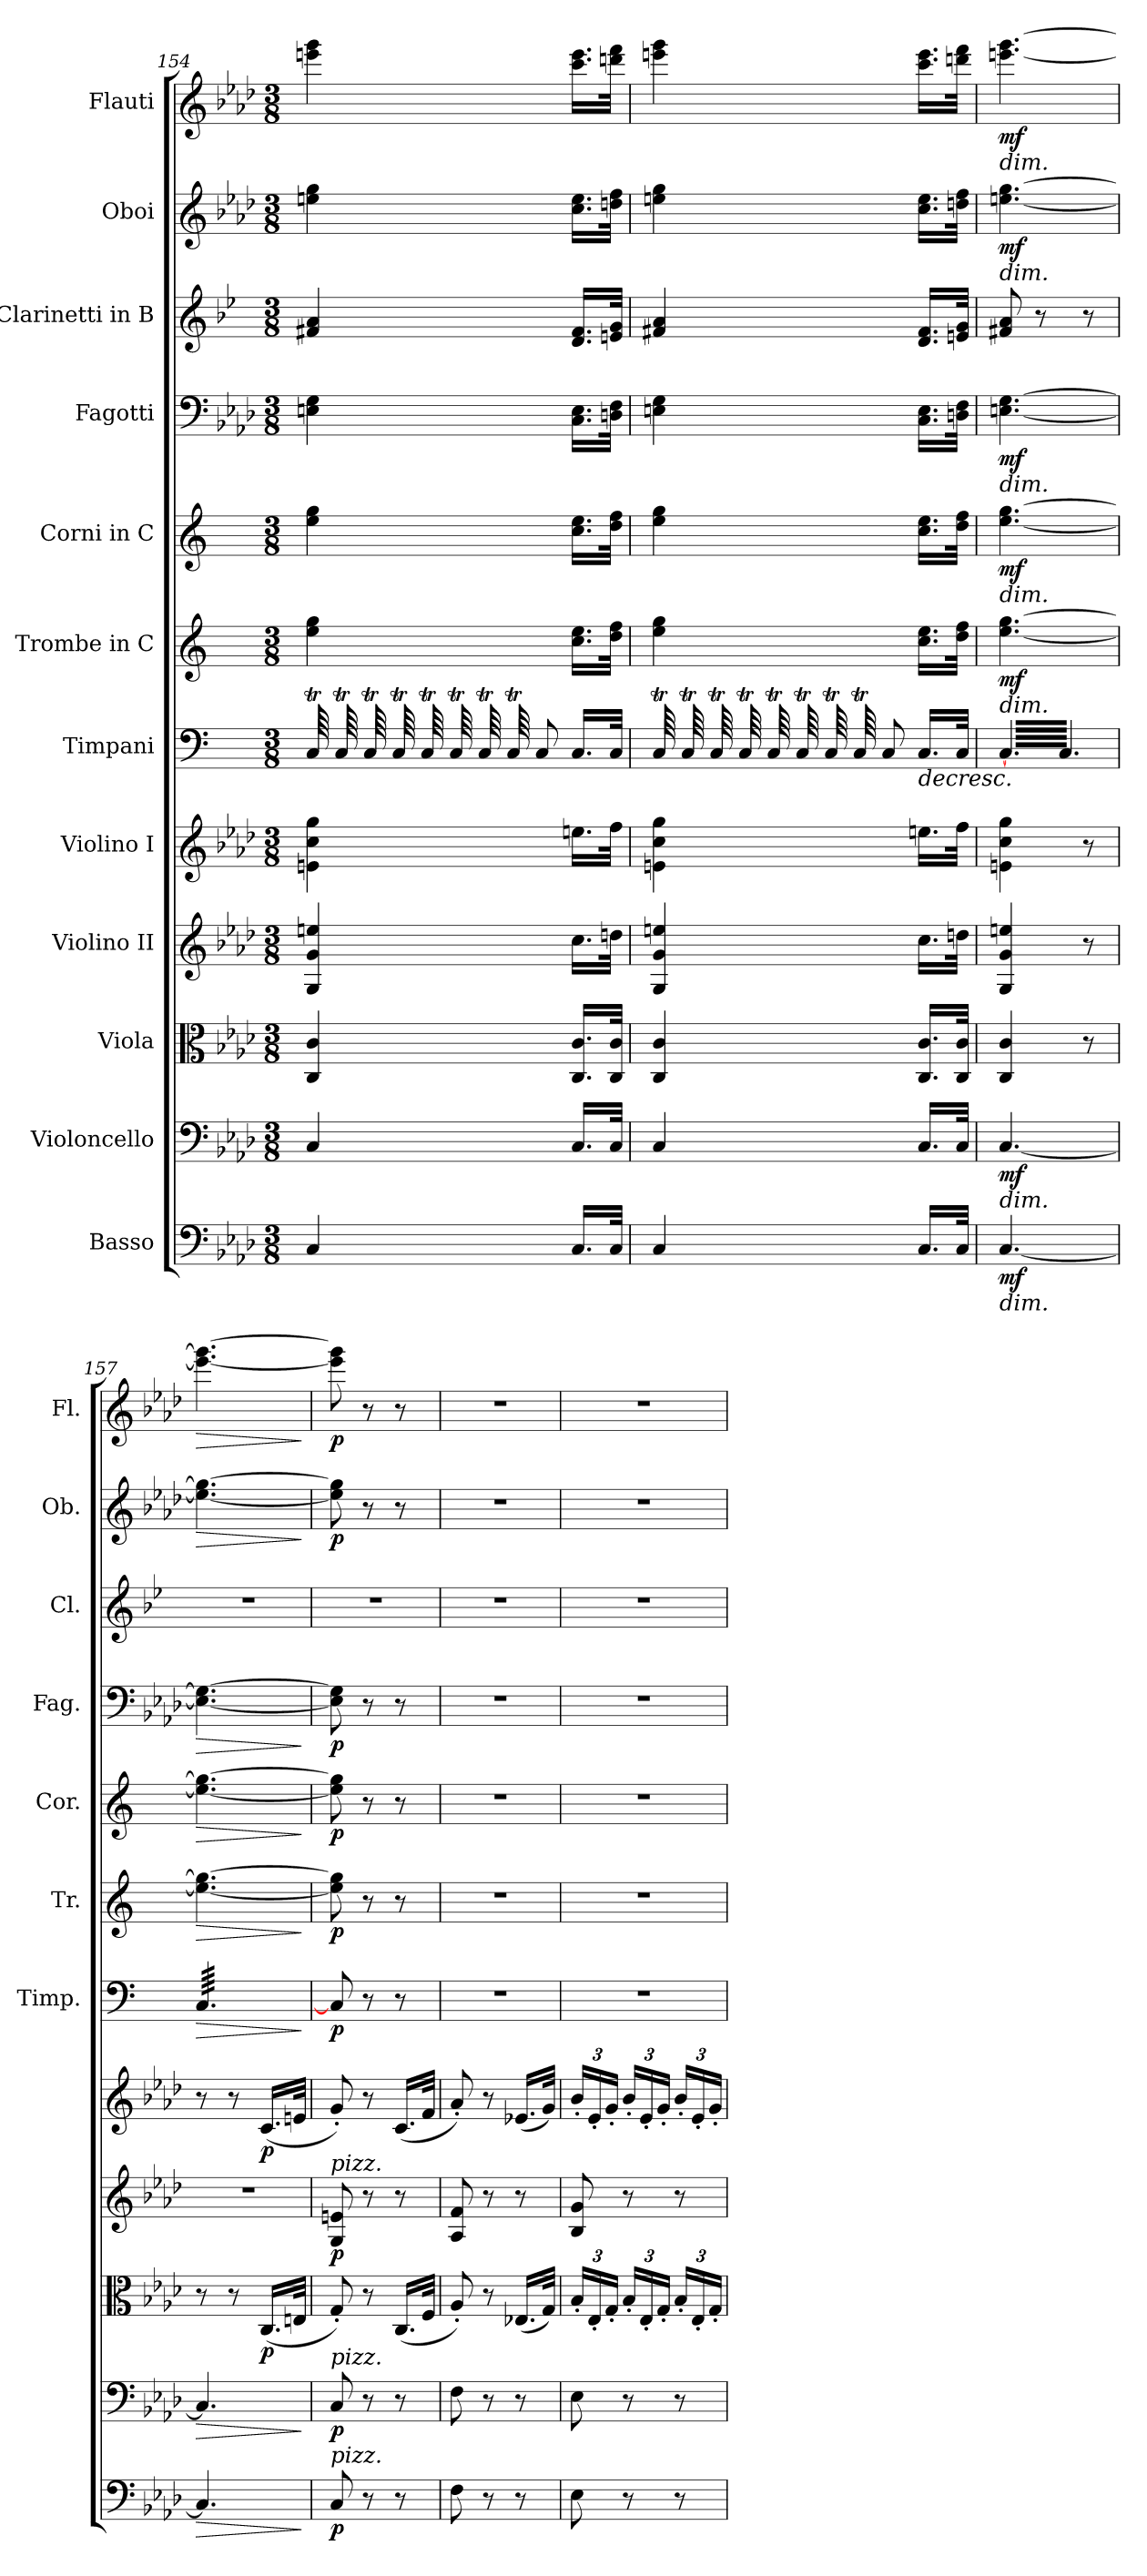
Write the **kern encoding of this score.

**kern	**dynam	**kern	**dynam	**kern	**dynam	**kern	**dynam	**kern	**dynam	**kern	**dynam	**kern	**dynam	**kern	**dynam	**kern	**dynam	**kern	**kern	**dynam	**kern	**dynam
*part12	*part12	*part11	*part11	*part10	*part10	*part9	*part9	*part8	*part8	*part7	*part7	*part6	*part6	*part5	*part5	*part4	*part4	*part3	*part2	*part2	*part1	*part1
*staff12	*staff12	*staff11	*staff11	*staff10	*staff10	*staff9	*staff9	*staff8	*staff8	*staff7	*staff7	*staff6	*staff6	*staff5	*staff5	*staff4	*staff4	*staff3	*staff2	*staff2	*staff1	*staff1
*I"Basso	*	*I"Violoncello	*	*I"Viola	*	*I"Violino II	*	*I"Violino I	*	*I"Timpani	*	*I"Trombe in C	*	*I"Corni in C	*	*I"Fagotti	*	*I"Clarinetti in B	*I"Oboi	*	*I"Flauti	*
*	*	*	*	*	*	*	*	*	*	*I'Timp.	*	*I'Tr.	*	*I'Cor.	*	*I'Fag.	*	*I'Cl.	*I'Ob.	*	*I'Fl.	*
*clefF4	*	*clefF4	*	*clefC3	*	*clefG2	*	*clefG2	*	*clefF4	*	*clefG2	*	*clefG2	*	*clefF4	*	*clefG2	*clefG2	*	*clefG2	*
*ITrd7c12	*	*	*	*	*	*	*	*	*	*	*	*	*	*ITrd7c12	*	*	*	*ITrd1c2	*	*	*	*
*k[b-e-a-d-]	*	*k[b-e-a-d-]	*	*k[b-e-a-d-]	*	*k[b-e-a-d-]	*	*k[b-e-a-d-]	*	*k[]	*	*k[]	*	*k[]	*	*k[b-e-a-d-]	*	*k[b-e-a-d-]	*k[b-e-a-d-]	*	*k[b-e-a-d-]	*
*M3/8	*	*M3/8	*	*M3/8	*	*M3/8	*	*M3/8	*	*M3/8	*	*M3/8	*	*M3/8	*	*M3/8	*	*M3/8	*M3/8	*	*M3/8	*
=154	=154	=154	=154	=154	=154	=154	=154	=154	=154	=154	=154	=154	=154	=154	=154	=154	=154	=154	=154	=154	=154	=154
*	*	*	*	*	*	*	*	*	*	*tremolo	*	*	*	*	*	*	*	*	*	*	*	*
4CC/	.	4C/	.	4C/ 4c/	.	4G/ 4g/ 4een/	.	4en\ 4cc\ 4gg\	.	64CT/	.	4ee\ 4gg\	.	4e\ 4g\	.	4En\ 4G\	.	4en/ 4g/	4een\ 4gg\	.	4eeen\ 4ggg\	.
.	.	.	.	.	.	.	.	.	.	64CT/	.	.	.	.	.	.	.	.	.	.	.	.
.	.	.	.	.	.	.	.	.	.	64CT/	.	.	.	.	.	.	.	.	.	.	.	.
.	.	.	.	.	.	.	.	.	.	64CT/	.	.	.	.	.	.	.	.	.	.	.	.
.	.	.	.	.	.	.	.	.	.	64CT/	.	.	.	.	.	.	.	.	.	.	.	.
.	.	.	.	.	.	.	.	.	.	64CT/	.	.	.	.	.	.	.	.	.	.	.	.
.	.	.	.	.	.	.	.	.	.	64CT/	.	.	.	.	.	.	.	.	.	.	.	.
.	.	.	.	.	.	.	.	.	.	64CT/	.	.	.	.	.	.	.	.	.	.	.	.
*	*	*	*	*	*	*	*	*	*	*Xtremolo	*	*	*	*	*	*	*	*	*	*	*	*
.	.	.	.	.	.	.	.	.	.	8C/	.	.	.	.	.	.	.	.	.	.	.	.
16.CC/LL	.	16.C/LL	.	16.C/ 16.c/LL	.	16.cc\LL	.	16.een\LL	.	16.C/LL	.	16.cc\ 16.ee\LL	.	16.c\ 16.e\LL	.	16.C\ 16.E\LL	.	16.c/ 16.e/LL	16.cc\ 16.ee\LL	.	16.ccc\ 16.eee\LL	.
32CC/JJk	.	32C/JJk	.	32C/ 32c/JJk	.	32ddn\JJk	.	32ff\JJk	.	32C/JJk	.	32dd\ 32ff\JJk	.	32d\ 32f\JJk	.	32Dn\ 32F\JJk	.	32dn/ 32f/JJk	32ddn\ 32ff\JJk	.	32dddn\ 32fff\JJk	.
=155	=155	=155	=155	=155	=155	=155	=155	=155	=155	=155	=155	=155	=155	=155	=155	=155	=155	=155	=155	=155	=155	=155
*	*	*	*	*	*	*	*	*	*	*tremolo	*	*	*	*	*	*	*	*	*	*	*	*
4CC/	.	4C/	.	4C/ 4c/	.	4G/ 4g/ 4een/	.	4en\ 4cc\ 4gg\	.	64CT/	.	4ee\ 4gg\	.	4e\ 4g\	.	4En\ 4G\	.	4en/ 4g/	4een\ 4gg\	.	4eeen\ 4ggg\	.
.	.	.	.	.	.	.	.	.	.	64CT/	.	.	.	.	.	.	.	.	.	.	.	.
.	.	.	.	.	.	.	.	.	.	64CT/	.	.	.	.	.	.	.	.	.	.	.	.
.	.	.	.	.	.	.	.	.	.	64CT/	.	.	.	.	.	.	.	.	.	.	.	.
.	.	.	.	.	.	.	.	.	.	64CT/	.	.	.	.	.	.	.	.	.	.	.	.
.	.	.	.	.	.	.	.	.	.	64CT/	.	.	.	.	.	.	.	.	.	.	.	.
.	.	.	.	.	.	.	.	.	.	64CT/	.	.	.	.	.	.	.	.	.	.	.	.
.	.	.	.	.	.	.	.	.	.	64CT/	.	.	.	.	.	.	.	.	.	.	.	.
*	*	*	*	*	*	*	*	*	*	*Xtremolo	*	*	*	*	*	*	*	*	*	*	*	*
.	.	.	.	.	.	.	.	.	.	8C/	.	.	.	.	.	.	.	.	.	.	.	.
!	!	!	!	!	!	!	!	!	!	!	!LO:HP:b	!	!	!	!	!	!	!	!	!	!	!
16.CC/LL	.	16.C/LL	.	16.C/ 16.c/LL	.	16.cc\LL	.	16.een\LL	.	16.C/LL	>	16.cc\ 16.ee\LL	.	16.c\ 16.e\LL	.	16.C\ 16.E\LL	.	16.c/ 16.e/LL	16.cc\ 16.ee\LL	.	16.ccc\ 16.eee\LL	.
32CC/JJk	.	32C/JJk	.	32C/ 32c/JJk	.	32ddn\JJk	.	32ff\JJk	.	32C/JJk	.	32dd\ 32ff\JJk	.	32d\ 32f\JJk	.	32Dn\ 32F\JJk	.	32dn/ 32f/JJk	32ddn\ 32ff\JJk	.	32dddn\ 32fff\JJk	.
=156	=156	=156	=156	=156	=156	=156	=156	=156	=156	=156	=156	=156	=156	=156	=156	=156	=156	=156	=156	=156	=156	=156
!	!	!	!	!	!	!	!	!	!	!	!	!	!	!	!	!	!	!	!	!	!LO:TX:b:i:t=dim.	!
!	!	!	!	!	!	!	!	!	!	!	!	!	!	!	!	!	!	!	!LO:TX:b:i:t=dim.	!	!	!
!	!	!	!	!	!	!	!	!	!	!	!	!	!	!	!	!LO:TX:b:i:t=dim.	!	!	!	!	!	!
!	!	!	!	!	!	!	!	!	!	!	!	!	!	!LO:TX:b:i:t=dim.	!	!	!	!	!	!	!	!
!	!	!	!	!	!	!	!	!	!	!	!	!LO:TX:b:i:t=dim.	!	!	!	!	!	!	!	!	!	!
!	!	!	!	!	!	!	!	!	!	!LO:TX:b:i:t=dim.	!	!	!	!	!	!	!	!	!	!	!	!
!	!	!LO:TX:b:i:t=dim.	!	!	!	!	!	!	!	!	!	!	!	!	!	!	!	!	!	!	!	!
!LO:TX:b:i:t=dim.	!	!	!	!	!	!	!	!	!	!	!	!	!	!	!	!	!	!	!	!	!	!
!	!LO:DY:b	!	!LO:DY:b	!	!	!	!	!	!	!	!	!	!LO:DY:b	!	!LO:DY:b	!	!LO:DY:b	!	!	!LO:DY:b	!	!LO:DY:b
*	*	*	*	*	*	*	*	*	*	*tremolo	*	*	*	*	*	*	*	*	*	*	*	*
[4.CC/	mf	[4.C/	mf	4C/ 4c/	.	4G/ 4g/ 4een/	.	4en\ 4cc\ 4gg\	.	[64C/LLLL	.	[4.ee\ [4.gg\	mf	[4.e\ [4.g\	mf	[4.En\ [4.G\	mf	8en/ 8g/	[4.een\ [4.gg\	mf	[4.eeen\ [4.ggg\	mf
.	.	.	.	.	.	.	.	.	.	64C/	.	.	.	.	.	.	.	.	.	.	.	.
.	.	.	.	.	.	.	.	.	.	64C/	.	.	.	.	.	.	.	.	.	.	.	.
.	.	.	.	.	.	.	.	.	.	64C/	.	.	.	.	.	.	.	.	.	.	.	.
.	.	.	.	.	.	.	.	.	.	64C/	.	.	.	.	.	.	.	.	.	.	.	.
.	.	.	.	.	.	.	.	.	.	64C/	.	.	.	.	.	.	.	.	.	.	.	.
.	.	.	.	.	.	.	.	.	.	64C/	.	.	.	.	.	.	.	.	.	.	.	.
.	.	.	.	.	.	.	.	.	.	64C/	.	.	.	.	.	.	.	.	.	.	.	.
.	.	.	.	.	.	.	.	.	.	64C/	.	.	.	.	.	.	.	8r	.	.	.	.
.	.	.	.	.	.	.	.	.	.	64C/	.	.	.	.	.	.	.	.	.	.	.	.
.	.	.	.	.	.	.	.	.	.	64C/	.	.	.	.	.	.	.	.	.	.	.	.
.	.	.	.	.	.	.	.	.	.	64C/	.	.	.	.	.	.	.	.	.	.	.	.
.	.	.	.	.	.	.	.	.	.	64C/	.	.	.	.	.	.	.	.	.	.	.	.
.	.	.	.	.	.	.	.	.	.	64C/	.	.	.	.	.	.	.	.	.	.	.	.
.	.	.	.	.	.	.	.	.	.	64C/	.	.	.	.	.	.	.	.	.	.	.	.
.	.	.	.	.	.	.	.	.	.	64C/	.	.	.	.	.	.	.	.	.	.	.	.
.	.	.	.	8r	.	8r	.	8r	.	64C/	.	.	.	.	.	.	.	8r	.	.	.	.
.	.	.	.	.	.	.	.	.	.	64C/	.	.	.	.	.	.	.	.	.	.	.	.
.	.	.	.	.	.	.	.	.	.	64C/	.	.	.	.	.	.	.	.	.	.	.	.
.	.	.	.	.	.	.	.	.	.	64C/	.	.	.	.	.	.	.	.	.	.	.	.
.	.	.	.	.	.	.	.	.	.	64C/	.	.	.	.	.	.	.	.	.	.	.	.
.	.	.	.	.	.	.	.	.	.	64C/	.	.	.	.	.	.	.	.	.	.	.	.
.	.	.	.	.	.	.	.	.	.	64C/	.	.	.	.	.	.	.	.	.	.	.	.
.	.	.	.	.	.	.	.	.	.	64C/JJJJ	.	.	.	.	.	.	.	.	.	.	.	.
=157	=157	=157	=157	=157	=157	=157	=157	=157	=157	=157	=157	=157	=157	=157	=157	=157	=157	=157	=157	=157	=157	=157
!	!LO:HP:b	!	!LO:HP:b	!	!	!	!	!	!	!	!LO:HP:b	!	!LO:HP:b	!	!LO:HP:b	!	!LO:HP:b	!	!	!LO:HP:b	!	!LO:HP:b
4.CC/]	>	4.C/]	>	8r	.	4.r	.	8r	.	64C/LLLL	>	4.ee\_ 4.gg\_	>	4.e\_ 4.g\_	>	4.E\_ 4.G\_	>	4.r	4.ee\_ 4.gg\_	>	4.eee\_ 4.ggg\_	>
.	.	.	.	.	.	.	.	.	.	64C/	.	.	.	.	.	.	.	.	.	.	.	.
.	.	.	.	.	.	.	.	.	.	64C/	.	.	.	.	.	.	.	.	.	.	.	.
.	.	.	.	.	.	.	.	.	.	64C/	.	.	.	.	.	.	.	.	.	.	.	.
.	.	.	.	.	.	.	.	.	.	64C/	.	.	.	.	.	.	.	.	.	.	.	.
.	.	.	.	.	.	.	.	.	.	64C/	.	.	.	.	.	.	.	.	.	.	.	.
.	.	.	.	.	.	.	.	.	.	64C/	.	.	.	.	.	.	.	.	.	.	.	.
.	.	.	.	.	.	.	.	.	.	64C/	.	.	.	.	.	.	.	.	.	.	.	.
.	.	.	.	8r	.	.	.	8r	.	64C/	.	.	.	.	.	.	.	.	.	.	.	.
.	.	.	.	.	.	.	.	.	.	64C/	.	.	.	.	.	.	.	.	.	.	.	.
.	.	.	.	.	.	.	.	.	.	64C/	.	.	.	.	.	.	.	.	.	.	.	.
.	.	.	.	.	.	.	.	.	.	64C/	.	.	.	.	.	.	.	.	.	.	.	.
.	.	.	.	.	.	.	.	.	.	64C/	.	.	.	.	.	.	.	.	.	.	.	.
.	.	.	.	.	.	.	.	.	.	64C/	.	.	.	.	.	.	.	.	.	.	.	.
.	.	.	.	.	.	.	.	.	.	64C/	.	.	.	.	.	.	.	.	.	.	.	.
.	.	.	.	.	.	.	.	.	.	64C/	.	.	.	.	.	.	.	.	.	.	.	.
!	!	!	!	!	!LO:DY:b	!	!	!	!LO:DY:b	!	!	!	!	!	!	!	!	!	!	!	!	!
.	.	.	.	(16.C/LL	p	.	.	(16.c/LL	p	64C/	.	.	.	.	.	.	.	.	.	.	.	.
.	.	.	.	.	.	.	.	.	.	64C/	.	.	.	.	.	.	.	.	.	.	.	.
.	.	.	.	.	.	.	.	.	.	64C/	.	.	.	.	.	.	.	.	.	.	.	.
.	.	.	.	.	.	.	.	.	.	64C/	.	.	.	.	.	.	.	.	.	.	.	.
.	.	.	.	.	.	.	.	.	.	64C/	.	.	.	.	.	.	.	.	.	.	.	.
.	.	.	.	.	.	.	.	.	.	64C/	.	.	.	.	.	.	.	.	.	.	.	.
.	.	.	.	32En/JJk	.	.	.	32en/JJk	.	64C/	.	.	.	.	.	.	.	.	.	.	.	.
.	.	.	.	.	.	.	.	.	.	64C/JJJJ	.	.	.	.	.	.	.	.	.	.	.	.
*	*	*	*	*	*	*	*	*	*	*Xtremolo	*	*	*	*	*	*	*	*	*	*	*	*
.	]	.	]	.	.	.	.	.	.	.	] ]	.	]	.	]	.	]	.	.	]	.	]
=158	=158	=158	=158	=158	=158	=158	=158	=158	=158	=158	=158	=158	=158	=158	=158	=158	=158	=158	=158	=158	=158	=158
!	!	!	!	!	!	!LO:TX:a:i:t=pizz.	!	!	!	!	!	!	!	!	!	!	!	!	!	!	!	!
!	!	!LO:TX:a:i:t=pizz.	!	!	!	!	!	!	!	!	!	!	!	!	!	!	!	!	!	!	!	!
!LO:TX:a:i:t=pizz.	!	!	!	!	!	!	!	!	!	!	!	!	!	!	!	!	!	!	!	!	!	!
!	!LO:DY:b	!	!LO:DY:b	!	!	!	!LO:DY:b	!	!	!	!LO:DY:b	!	!LO:DY:b	!	!LO:DY:b	!	!LO:DY:b	!	!	!LO:DY:b	!	!LO:DY:b
8CC/	p	8C/	p	8G'/)	.	8G/ 8en/	p	8g'/)	.	8C/]	p	8ee\] 8gg\]	p	8e\] 8g\]	p	8E\] 8G\]	p	4.r	8ee\] 8gg\]	p	8eee\] 8ggg\]	p
8r	.	8r	.	8r	.	8r	.	8r	.	8r	.	8r	.	8r	.	8r	.	.	8r	.	8r	.
8r	.	8r	.	(16.C/LL	.	8r	.	(16.c/LL	.	8r	.	8r	.	8r	.	8r	.	.	8r	.	8r	.
.	.	.	.	32F/JJk	.	.	.	32f/JJk	.	.	.	.	.	.	.	.	.	.	.	.	.	.
=159	=159	=159	=159	=159	=159	=159	=159	=159	=159	=159	=159	=159	=159	=159	=159	=159	=159	=159	=159	=159	=159	=159
8FF\	.	8F\	.	8A-'/)	.	8A-/ 8f/	.	8a-'/)	.	4.r	.	4.r	.	4.r	.	4.r	.	4.r	4.r	.	4.r	.
8r	.	8r	.	8r	.	8r	.	8r	.	.	.	.	.	.	.	.	.	.	.	.	.	.
8r	.	8r	.	(16.E-X/LL	.	8r	.	(16.e-X/LL	.	.	.	.	.	.	.	.	.	.	.	.	.	.
.	.	.	.	32G/JJk)	.	.	.	32g/JJk)	.	.	.	.	.	.	.	.	.	.	.	.	.	.
=160	=160	=160	=160	=160	=160	=160	=160	=160	=160	=160	=160	=160	=160	=160	=160	=160	=160	=160	=160	=160	=160	=160
*	*	*	*	*Xbrackettup	*	*	*	*Xbrackettup	*	*	*	*	*	*	*	*	*	*	*	*	*	*
8EE-\	.	8E-\	.	24B-'/LL	.	8B-/ 8g/	.	24b-'/LL	.	4.r	.	4.r	.	4.r	.	4.r	.	4.r	4.r	.	4.r	.
.	.	.	.	24E-'/	.	.	.	24e-'/	.	.	.	.	.	.	.	.	.	.	.	.	.	.
.	.	.	.	24G'/JJ	.	.	.	24g'/JJ	.	.	.	.	.	.	.	.	.	.	.	.	.	.
8r	.	8r	.	24B-'/LL	.	8r	.	24b-'/LL	.	.	.	.	.	.	.	.	.	.	.	.	.	.
.	.	.	.	24E-'/	.	.	.	24e-'/	.	.	.	.	.	.	.	.	.	.	.	.	.	.
.	.	.	.	24G'/JJ	.	.	.	24g'/JJ	.	.	.	.	.	.	.	.	.	.	.	.	.	.
8r	.	8r	.	24B-'/LL	.	8r	.	24b-'/LL	.	.	.	.	.	.	.	.	.	.	.	.	.	.
.	.	.	.	24E-'/	.	.	.	24e-'/	.	.	.	.	.	.	.	.	.	.	.	.	.	.
.	.	.	.	24G'/JJ	.	.	.	24g'/JJ	.	.	.	.	.	.	.	.	.	.	.	.	.	.
=	=	=	=	=	=	=	=	=	=	=	=	=	=	=	=	=	=	=	=	=	=	=
*-	*-	*-	*-	*-	*-	*-	*-	*-	*-	*-	*-	*-	*-	*-	*-	*-	*-	*-	*-	*-	*-	*-
